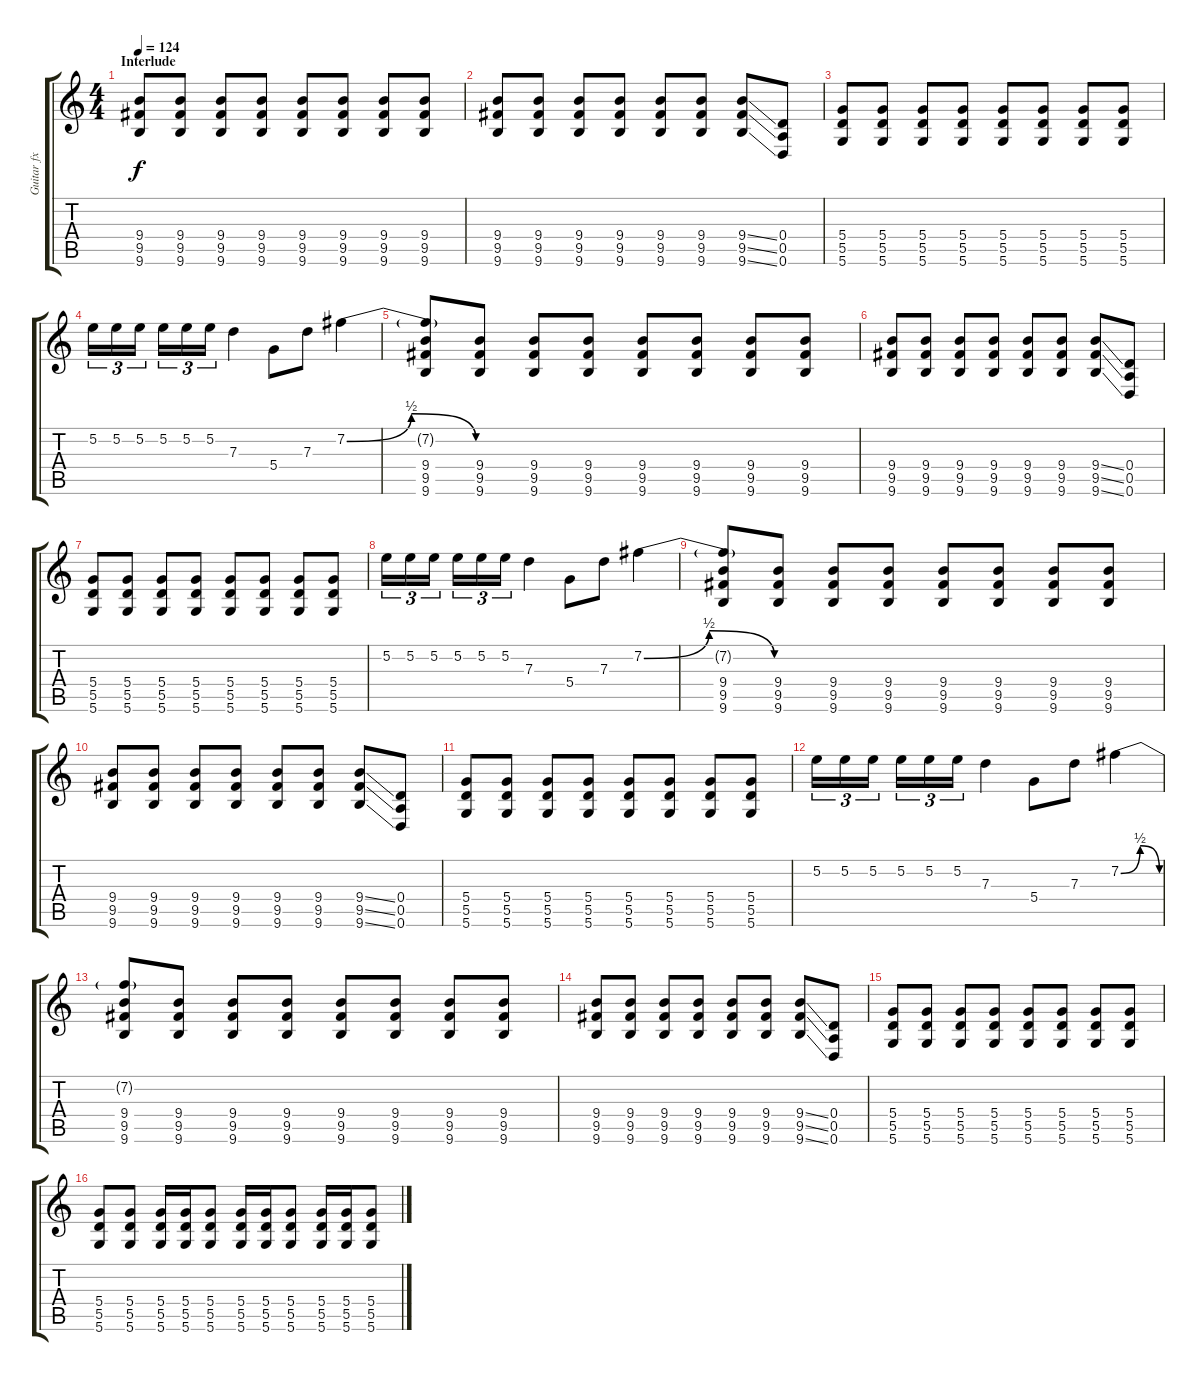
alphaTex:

\track ("Guitar fx / Overdub" "Guitar fx ") {instrument distortionguitar}
\staff {score tabs}
\tuning (E4 B3 G3 D3 A2 D2) {hide}
\ts (4 4)
\section ("" "Interlude")
\tempo 124
\clef g2
\ks c
(9.4 9.5 9.6).8{dy f volume 12 balance 14 instrument overdrivenguitar} (9.4 9.5 9.6).8 (9.4 9.5 9.6).8 (9.4 9.5 9.6).8 (9.4 9.5 9.6).8 (9.4 9.5 9.6).8 (9.4 9.5 9.6).8 (9.4 9.5 9.6).8 |
(9.4 9.5 9.6).8 (9.4 9.5 9.6).8 (9.4 9.5 9.6).8 (9.4 9.5 9.6).8 (9.4 9.5 9.6).8 (9.4 9.5 9.6).8 (9.4{ss} 9.5{ss} 9.6{ss}).8 (0.4 0.5 0.6).8 |
(5.4 5.5 5.6).8 (5.4 5.5 5.6).8 (5.4 5.5 5.6).8 (5.4 5.5 5.6).8 (5.4 5.5 5.6).8 (5.4 5.5 5.6).8 (5.4 5.5 5.6).8 (5.4 5.5 5.6).8 |
5.2.16{tu (3 2)} 5.2.16{tu (3 2)} 5.2.16{tu (3 2)} 5.2.16{tu (3 2)} 5.2.16{tu (3 2)} 5.2.16{tu (3 2)} 7.3.4 5.4.8 7.3.8 7.2{be (bendrelease 0 0 15 2 45 2 60 0)}.4 |
(7.2{t} 9.4 9.5 9.6).8 (9.4 9.5 9.6).8 (9.4 9.5 9.6).8 (9.4 9.5 9.6).8 (9.4 9.5 9.6).8 (9.4 9.5 9.6).8 (9.4 9.5 9.6).8 (9.4 9.5 9.6).8 |
(9.4 9.5 9.6).8 (9.4 9.5 9.6).8 (9.4 9.5 9.6).8 (9.4 9.5 9.6).8 (9.4 9.5 9.6).8 (9.4 9.5 9.6).8 (9.4{ss} 9.5{ss} 9.6{ss}).8 (0.4 0.5 0.6).8 |
(5.4 5.5 5.6).8 (5.4 5.5 5.6).8 (5.4 5.5 5.6).8 (5.4 5.5 5.6).8 (5.4 5.5 5.6).8 (5.4 5.5 5.6).8 (5.4 5.5 5.6).8 (5.4 5.5 5.6).8 |
5.2.16{tu (3 2)} 5.2.16{tu (3 2)} 5.2.16{tu (3 2)} 5.2.16{tu (3 2)} 5.2.16{tu (3 2)} 5.2.16{tu (3 2)} 7.3.4 5.4.8 7.3.8 7.2{be (bendrelease 0 0 15 2 45 2 60 0)}.4 |
(7.2{t} 9.4 9.5 9.6).8 (9.4 9.5 9.6).8 (9.4 9.5 9.6).8 (9.4 9.5 9.6).8 (9.4 9.5 9.6).8 (9.4 9.5 9.6).8 (9.4 9.5 9.6).8 (9.4 9.5 9.6).8 |
(9.4 9.5 9.6).8 (9.4 9.5 9.6).8 (9.4 9.5 9.6).8 (9.4 9.5 9.6).8 (9.4 9.5 9.6).8 (9.4 9.5 9.6).8 (9.4{ss} 9.5{ss} 9.6{ss}).8 (0.4 0.5 0.6).8 |
(5.4 5.5 5.6).8 (5.4 5.5 5.6).8 (5.4 5.5 5.6).8 (5.4 5.5 5.6).8 (5.4 5.5 5.6).8 (5.4 5.5 5.6).8 (5.4 5.5 5.6).8 (5.4 5.5 5.6).8 |
5.2.16{tu (3 2)} 5.2.16{tu (3 2)} 5.2.16{tu (3 2)} 5.2.16{tu (3 2)} 5.2.16{tu (3 2)} 5.2.16{tu (3 2)} 7.3.4 5.4.8 7.3.8 7.2{be (bendrelease 0 0 15 2 45 2 60 0)}.4 |
(7.2{t} 9.4 9.5 9.6).8 (9.4 9.5 9.6).8 (9.4 9.5 9.6).8 (9.4 9.5 9.6).8 (9.4 9.5 9.6).8 (9.4 9.5 9.6).8 (9.4 9.5 9.6).8 (9.4 9.5 9.6).8 |
(9.4 9.5 9.6).8 (9.4 9.5 9.6).8 (9.4 9.5 9.6).8 (9.4 9.5 9.6).8 (9.4 9.5 9.6).8 (9.4 9.5 9.6).8 (9.4{ss} 9.5{ss} 9.6{ss}).8 (0.4 0.5 0.6).8 |
(5.4 5.5 5.6).8 (5.4 5.5 5.6).8 (5.4 5.5 5.6).8 (5.4 5.5 5.6).8 (5.4 5.5 5.6).8 (5.4 5.5 5.6).8 (5.4 5.5 5.6).8 (5.4 5.5 5.6).8 |
(5.4 5.5 5.6).8 (5.4 5.5 5.6).8 (5.4 5.5 5.6).16 (5.4 5.5 5.6).16 (5.4 5.5 5.6).8 (5.4 5.5 5.6).16 (5.4 5.5 5.6).16 (5.4 5.5 5.6).8 (5.4 5.5 5.6).16 (5.4 5.5 5.6).16 (5.4 5.5 5.6).8
